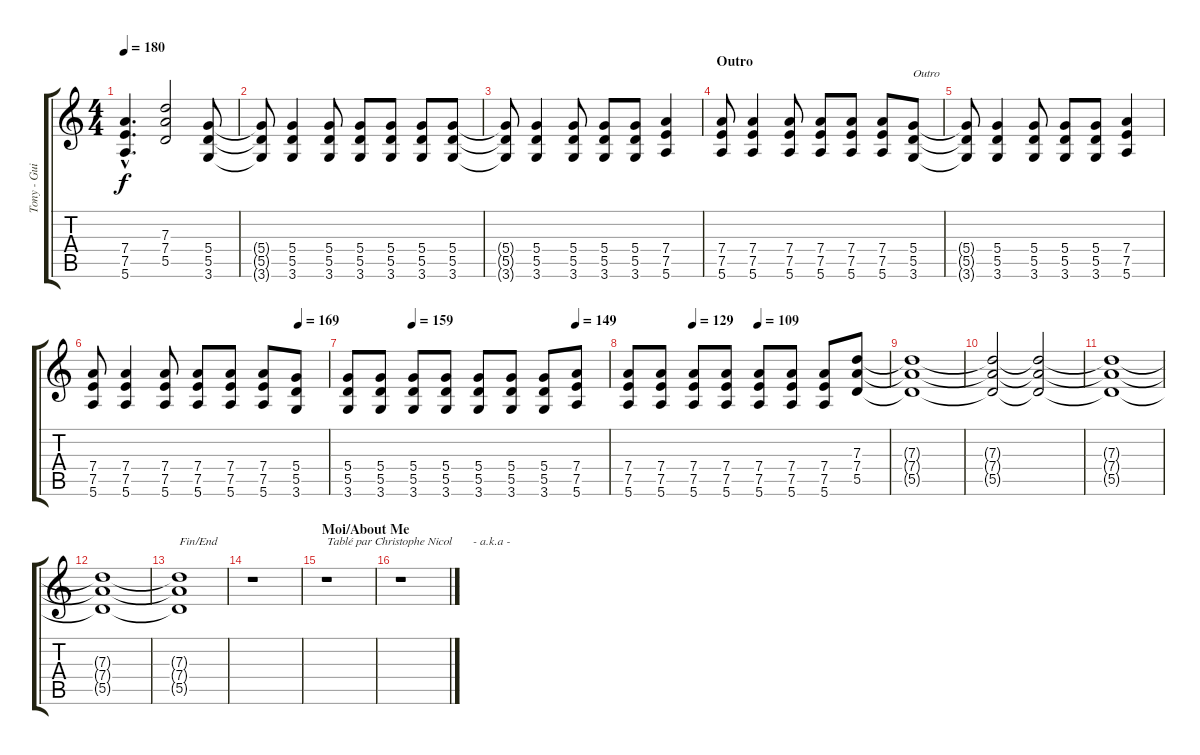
\track ("Tony - Guitare 1/Guitar 1" "Tony - Gui") {instrument distortionguitar}
\staff {score tabs}
\tuning (E4 B3 G3 D3 A2 E2) {hide}
\ts (4 4)
\tempo 180
\clef g2
\ks c
(7.4{hac t} 7.5{hac t} 5.6{hac t}).4{d dy f} (7.3 7.4 5.5).2 (5.4 5.5 3.6).8 |
(5.4{t} 5.5{t} 3.6{t}).8 (5.4 5.5 3.6).4 (5.4 5.5 3.6).8 (5.4 5.5 3.6).8 (5.4 5.5 3.6).8 (5.4 5.5 3.6).8 (5.4 5.5 3.6).8 |
(5.4{t} 5.5{t} 3.6{t}).8 (5.4 5.5 3.6).4 (5.4 5.5 3.6).8 (5.4 5.5 3.6).8 (5.4 5.5 3.6).8 (7.4 7.5 5.6).4 |
\section ("" "Outro")
(7.4 7.5 5.6).8 (7.4 7.5 5.6).4 (7.4 7.5 5.6).8 (7.4 7.5 5.6).8 (7.4 7.5 5.6).8 (7.4 7.5 5.6).8 (5.4 5.5 3.6).8{txt "Outro"} |
(5.4{t} 5.5{t} 3.6{t}).8 (5.4 5.5 3.6).4 (5.4 5.5 3.6).8 (5.4 5.5 3.6).8 (5.4 5.5 3.6).8 (7.4 7.5 5.6).4 |
\tempo (169 0.875)
(7.4 7.5 5.6).8 (7.4 7.5 5.6).4 (7.4 7.5 5.6).8 (7.4 7.5 5.6).8 (7.4 7.5 5.6).8 (7.4 7.5 5.6).8 (5.4 5.5 3.6).8 |
\tempo (159 0.25)
\tempo (149 0.875)
(5.4 5.5 3.6).8 (5.4 5.5 3.6).8 (5.4 5.5 3.6).8 (5.4 5.5 3.6).8 (5.4 5.5 3.6).8 (5.4 5.5 3.6).8 (5.4 5.5 3.6).8 (7.4 7.5 5.6).8 |
\tempo (129 0.25)
\tempo (109 0.5)
(7.4 7.5 5.6).8 (7.4 7.5 5.6).8 (7.4 7.5 5.6).8 (7.4 7.5 5.6).8 (7.4 7.5 5.6).8 (7.4 7.5 5.6).8 (7.4 7.5 5.6).8 (7.3 7.4 5.5).8 |
(7.3{t} 7.4{t} 5.5{t}).1 |
(7.3{t} 7.4{t} 5.5{t}).2 (7.3{t} 7.4{t} 5.5{t}).2{volume 5} |
(7.3{t} 7.4{t} 5.5{t}).1 |
(7.3{t} 7.4{t} 5.5{t}).1{volume 0} |
(7.3{t} 7.4{t} 5.5{t}).1{txt "Fin/End"} |
r.1 |
\section ("" "Moi/About Me")
r.1{txt "Tablé par Christophe Nicol       - a.k.a -"} |
r.1
